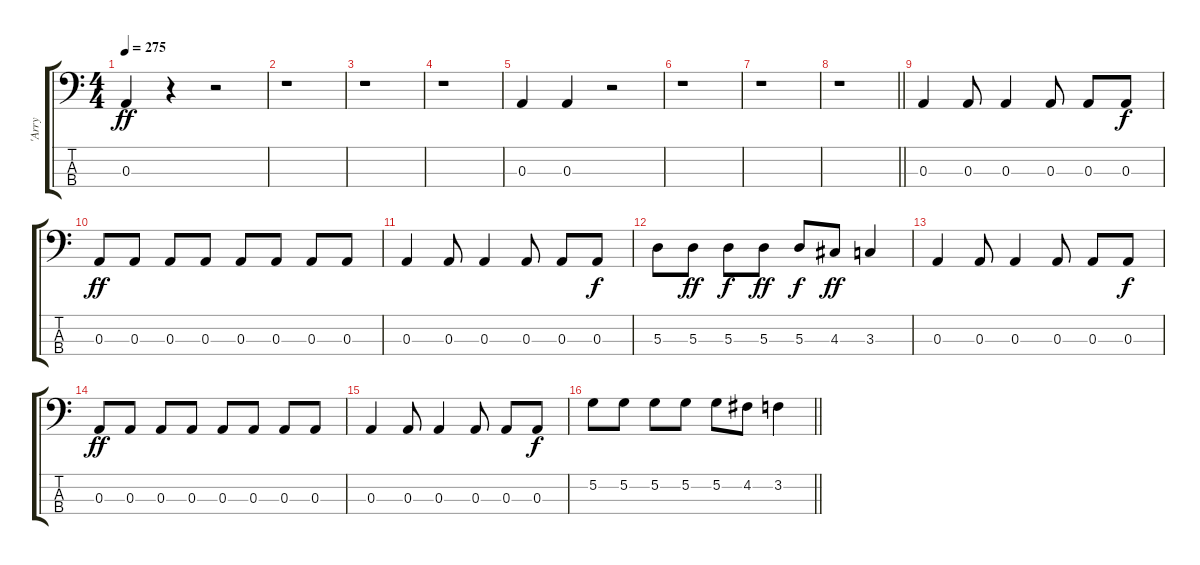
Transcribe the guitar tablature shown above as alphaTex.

\track ("'Arry" "'Arry") {instrument electricbassfinger}
\staff {score tabs}
\tuning (G2 D2 A1 E1) {hide}
\ts (4 4)
\tempo 275
\clef f4
\ks c
0.3.4{dy ff} r.4 r.2 |
r.1 |
r.1 |
r.1 |
0.3.4{volume 16} 0.3.4 r.2 |
r.1 |
r.1 |
\barLineRight lightlight
r.1 |
\section ("" "")
0.3.4 0.3.8 0.3.4 0.3.8 0.3.8 0.3.8{dy f} |
0.3.8{dy ff} 0.3.8 0.3.8 0.3.8 0.3.8 0.3.8 0.3.8 0.3.8 |
0.3.4 0.3.8 0.3.4 0.3.8 0.3.8 0.3.8{dy f} |
5.3.8 5.3.8{dy ff} 5.3.8{dy f} 5.3.8{dy ff} 5.3.8{dy f} 4.3.8{dy ff} 3.3.4 |
0.3.4 0.3.8 0.3.4 0.3.8 0.3.8 0.3.8{dy f} |
0.3.8{dy ff} 0.3.8 0.3.8 0.3.8 0.3.8 0.3.8 0.3.8 0.3.8 |
0.3.4 0.3.8 0.3.4 0.3.8 0.3.8 0.3.8{dy f} |
\barLineRight lightlight
5.2.8 5.2.8 5.2.8 5.2.8 5.2.8 4.2.8 3.2.4
